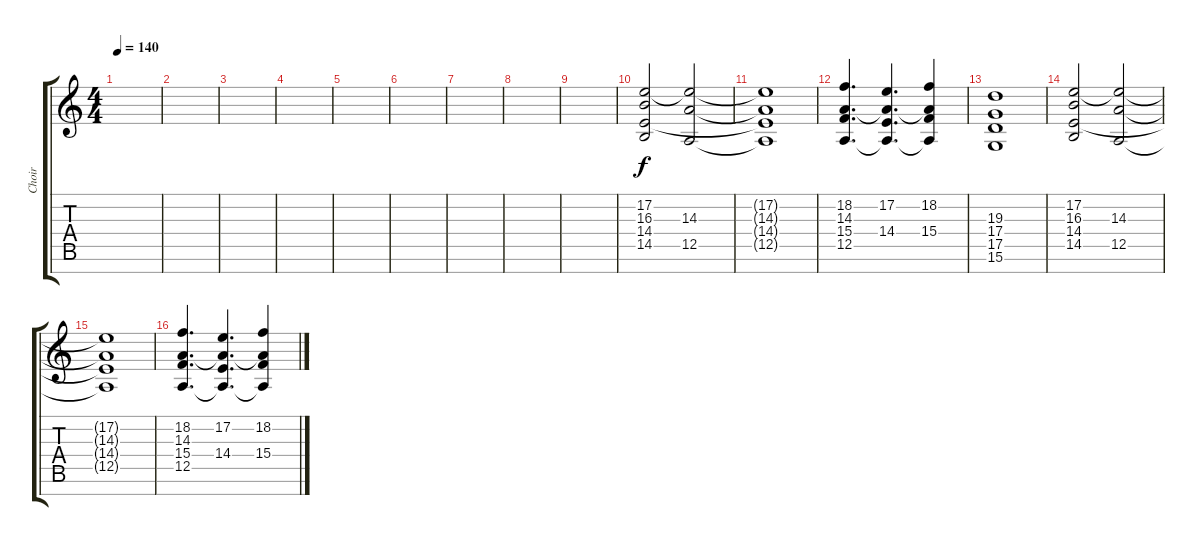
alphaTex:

\track ("Choir" "Choir") {instrument choiraahs}
\staff {score tabs}
\tuning (E4 B3 G3 D3 A2 E2 B1) {hide}
\ts (4 4)
\tempo 140
\clef g2
\ks aminor
|
|
|
|
|
|
|
|
|
(17.2 16.3 14.4 14.5).2 (17.2{t} 14.3 12.5).2 |
(17.2{t} 14.3{t} 14.4{t} 12.5{t}).1 |
(18.2 14.3 15.4 12.5).4{d} (17.2 14.3{t} 14.4 12.5{t}).4{d} (18.2 14.3{t} 15.4 12.5{t}).4 |
(19.3 17.4 17.5 15.6).1 |
(17.2 16.3 14.4 14.5).2 (17.2{t} 14.3 12.5).2 |
(17.2{t} 14.3{t} 14.4{t} 12.5{t}).1 |
(18.2 14.3 15.4 12.5).4{d} (17.2 14.3{t} 14.4 12.5{t}).4{d} (18.2 14.3{t} 15.4 12.5{t}).4
